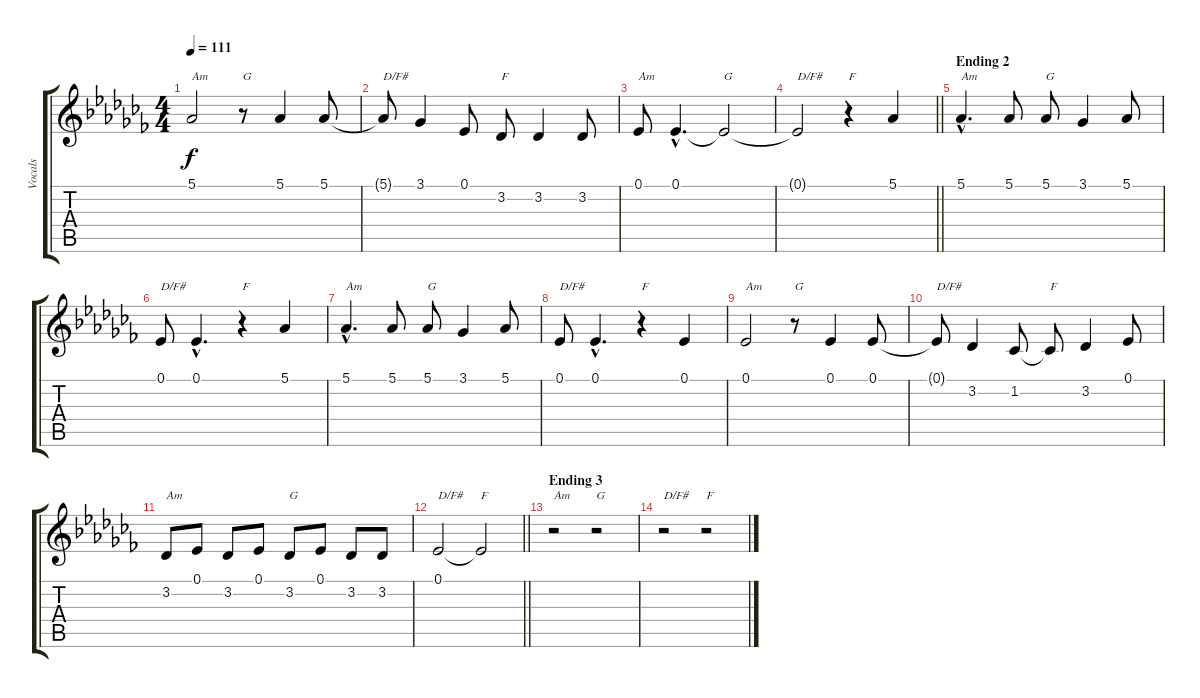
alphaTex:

\track ("Vocals" "Vocals") {instrument sopranosax}
\staff {score tabs}
\tuning (Eb4 Bb3 Gb3 Db3 Ab2 Eb2) {hide}
\ts (4 4)
\tempo 111
\clef g2
\ks abminor
5.1.2{txt "Am" dy f} r.8{txt "G"} 5.1.4 5.1.8 |
5.1{t}.8{txt "D/F#"} 3.1.4 0.1.8 3.2.8{txt "F"} 3.2.4 3.2.8 |
0.1.8{txt "Am"} 0.1{hac}.4{d} 0.1{t}.2{txt "G"} |
\barLineRight lightlight
0.1{t}.2{txt "D/F#"} r.4{txt "F"} 5.1.4 |
\section ("" "Ending 2")
5.1{hac}.4{d txt "Am"} 5.1.8 5.1.8{txt "G"} 3.1.4 5.1.8 |
0.1.8{txt "D/F#"} 0.1{hac}.4{d} r.4{txt "F"} 5.1.4 |
5.1{hac}.4{d txt "Am"} 5.1.8 5.1.8{txt "G"} 3.1.4 5.1.8 |
0.1.8{txt "D/F#"} 0.1{hac}.4{d} r.4{txt "F"} 0.1.4 |
0.1.2{txt "Am"} r.8{txt "G"} 0.1.4 0.1.8 |
0.1{t}.8{txt "D/F#"} 3.2.4 1.2.8 1.2{t}.8{txt "F"} 3.2.4 0.1.8 |
3.2.8{txt "Am"} 0.1.8 3.2.8 0.1.8 3.2.8{txt "G"} 0.1.8 3.2.8 3.2.8 |
\barLineRight lightlight
0.1.2{txt "D/F#"} 0.1{t}.2{txt "F"} |
\section ("" "Ending 3")
r.2{txt "Am"} r.2{txt "G"} |
r.2{txt "D/F#"} r.2{txt "F"}
